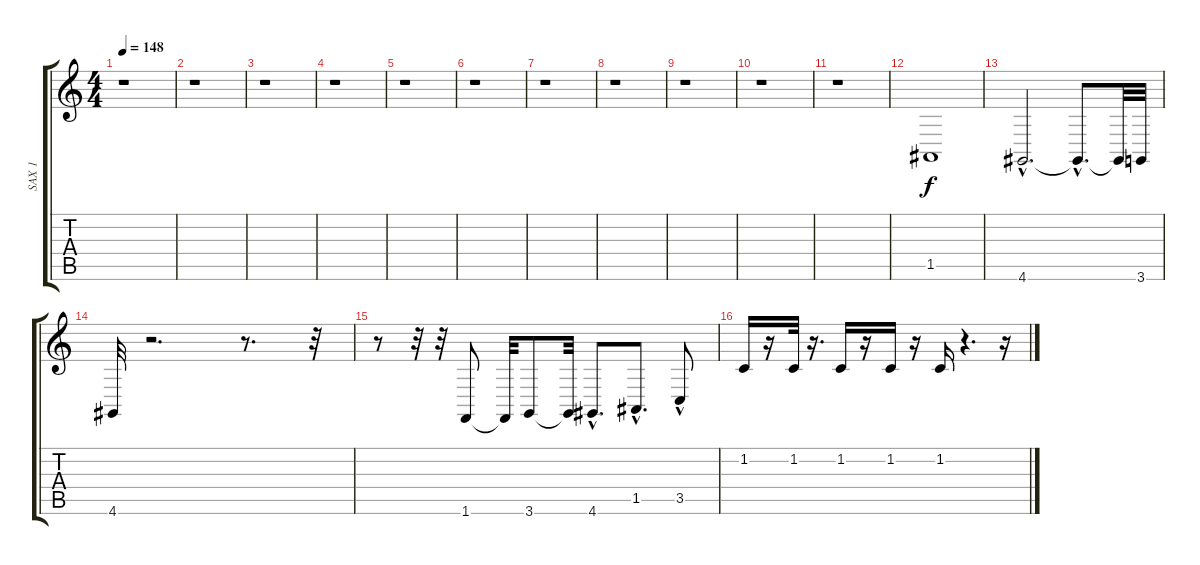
\track ("SAX 1" "SAX 1") {instrument altosax}
\staff {score tabs}
\tuning (E4 B3 G3 D3 A2 E2) {hide}
\ts (4 4)
\tempo 148
\clef g2
\ks c
r.1{dy f} |
r.1 |
r.1 |
r.1 |
r.1 |
r.1 |
r.1 |
r.1 |
r.1 |
r.1 |
r.1 |
1.5.1{volume 10} |
4.6{hac}.2{d} 4.6{hac t}.8{d} 4.6{t}.32 3.6.32 |
4.6.32 r.2{d} r.8{d} r.32 |
r.8 r.32 r.32 1.6.8 1.6{t}.32 3.6.8 3.6{t}.32 4.6{hac}.8{d} 1.5{hac}.8{d} 3.5{hac}.8 |
1.2.16 r.16 1.2.32 r.16{d} 1.2.16 r.16 1.2.16 r.16 1.2.16 r.4{d} r.16
